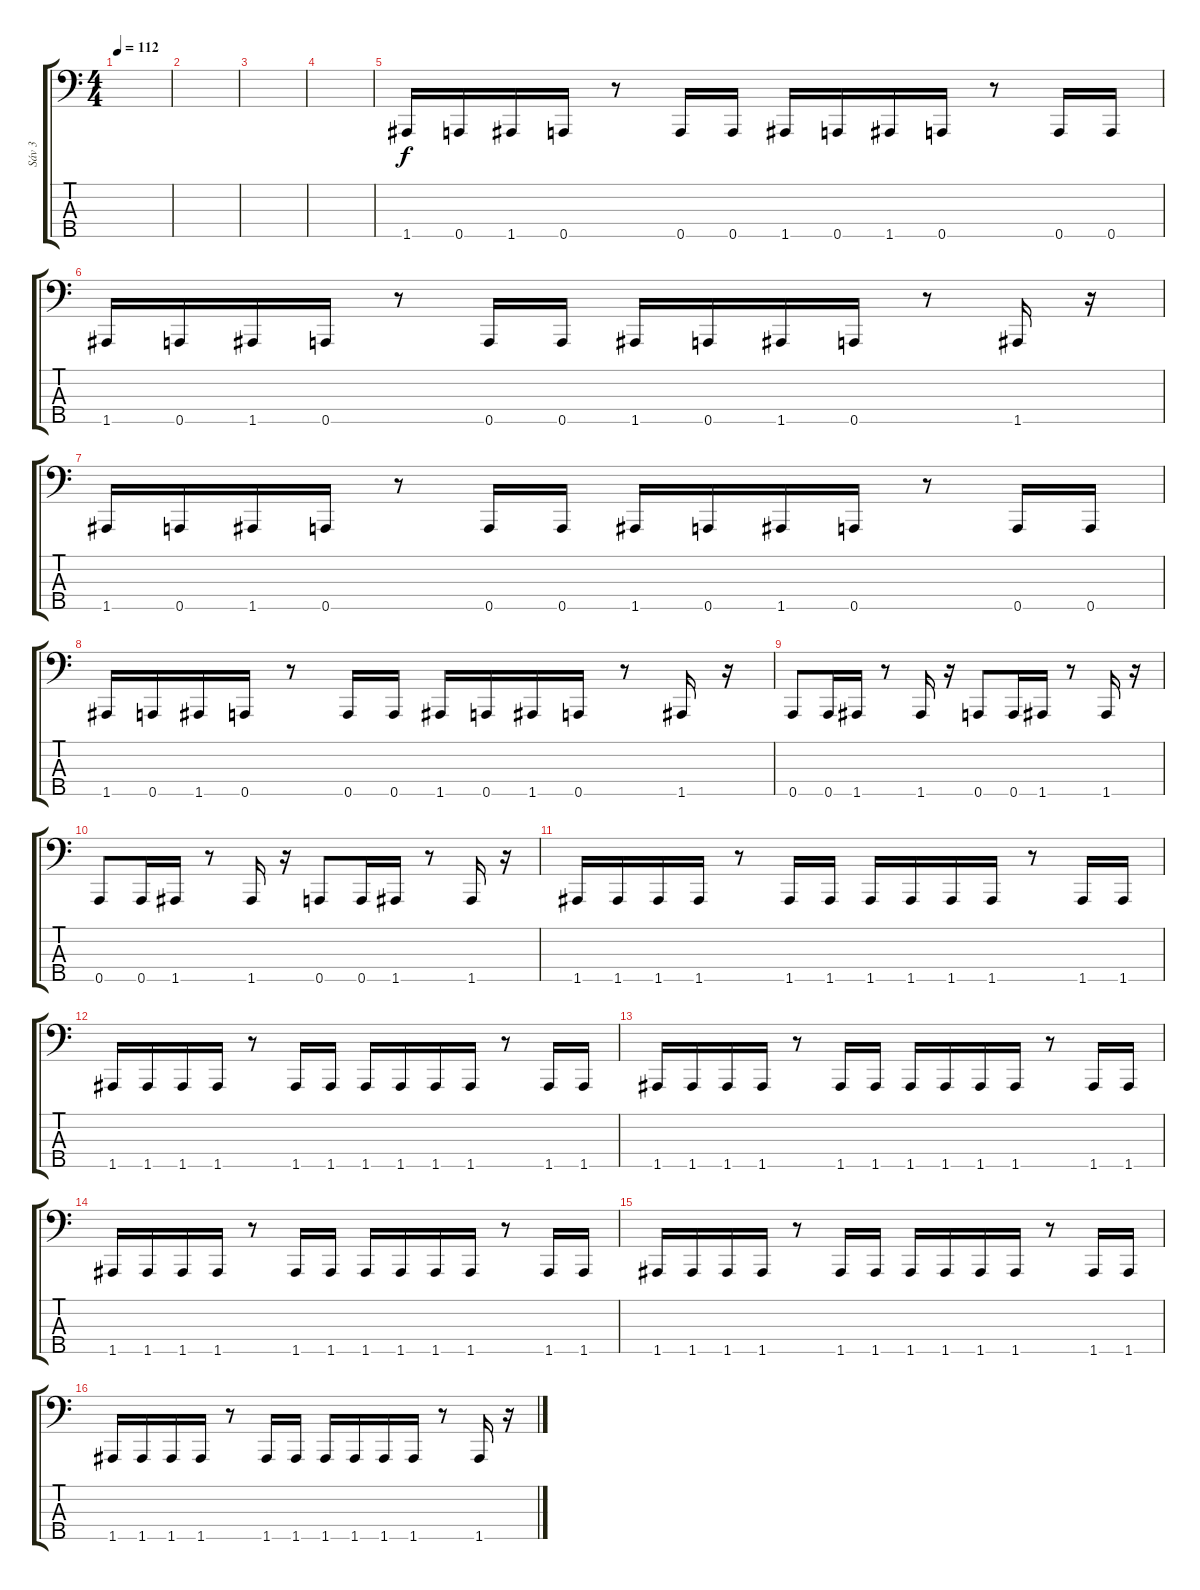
\track ("Sáv 3" "Sáv 3") {instrument electricbasspick}
\staff {score tabs}
\tuning (F2 C2 G1 D1 A0) {hide}
\ts (4 4)
\tempo 112
\clef f4
\ks c
|
|
|
|
1.5.16 0.5.16 1.5.16 0.5.16 r.8 0.5.16 0.5.16 1.5.16 0.5.16 1.5.16 0.5.16 r.8 0.5.16 0.5.16 |
1.5.16 0.5.16 1.5.16 0.5.16 r.8 0.5.16 0.5.16 1.5.16 0.5.16 1.5.16 0.5.16 r.8 1.5.16 r.16 |
1.5.16 0.5.16 1.5.16 0.5.16 r.8 0.5.16 0.5.16 1.5.16 0.5.16 1.5.16 0.5.16 r.8 0.5.16 0.5.16 |
1.5.16 0.5.16 1.5.16 0.5.16 r.8 0.5.16 0.5.16 1.5.16 0.5.16 1.5.16 0.5.16 r.8 1.5.16 r.16 |
0.5.8 0.5.16 1.5.16 r.8 1.5.16 r.16 0.5.8 0.5.16 1.5.16 r.8 1.5.16 r.16 |
0.5.8 0.5.16 1.5.16 r.8 1.5.16 r.16 0.5.8 0.5.16 1.5.16 r.8 1.5.16 r.16 |
1.5.16 1.5.16 1.5.16 1.5.16 r.8 1.5.16 1.5.16 1.5.16 1.5.16 1.5.16 1.5.16 r.8 1.5.16 1.5.16 |
1.5.16 1.5.16 1.5.16 1.5.16 r.8 1.5.16 1.5.16 1.5.16 1.5.16 1.5.16 1.5.16 r.8 1.5.16 1.5.16 |
1.5.16 1.5.16 1.5.16 1.5.16 r.8 1.5.16 1.5.16 1.5.16 1.5.16 1.5.16 1.5.16 r.8 1.5.16 1.5.16 |
1.5.16 1.5.16 1.5.16 1.5.16 r.8 1.5.16 1.5.16 1.5.16 1.5.16 1.5.16 1.5.16 r.8 1.5.16 1.5.16 |
1.5.16 1.5.16 1.5.16 1.5.16 r.8 1.5.16 1.5.16 1.5.16 1.5.16 1.5.16 1.5.16 r.8 1.5.16 1.5.16 |
1.5.16 1.5.16 1.5.16 1.5.16 r.8 1.5.16 1.5.16 1.5.16 1.5.16 1.5.16 1.5.16 r.8 1.5.16 r.16
